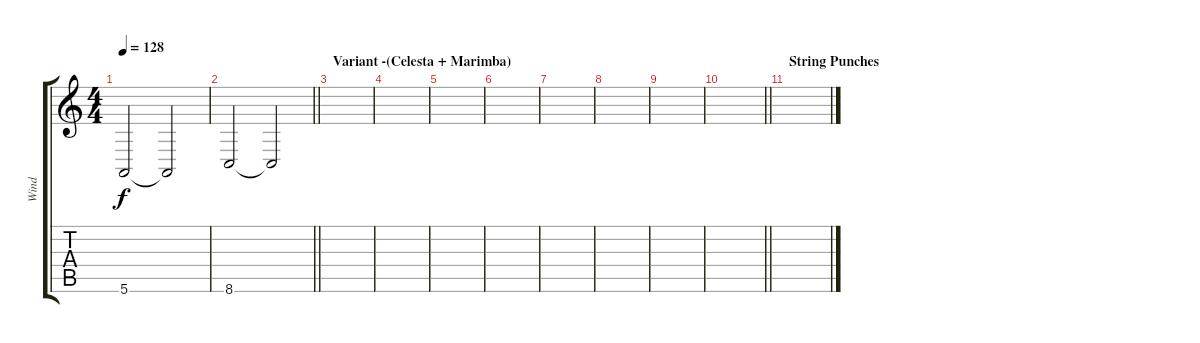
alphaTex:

\track ("Wind" "Wind") {instrument seashore}
\staff {score tabs}
\tuning (E4 B3 G3 D3 A2 E2) {hide}
\ts (4 4)
\tempo 128
\clef g2
\ks c
5.6.2{dy f} 5.6{t}.2 |
\barLineRight lightlight
8.6.2 8.6{t}.2 |
\section ("" "Variant -(Celesta + Marimba)")
|
|
|
|
|
|
|
\barLineRight lightlight
|
\section ("" "String Punches")
